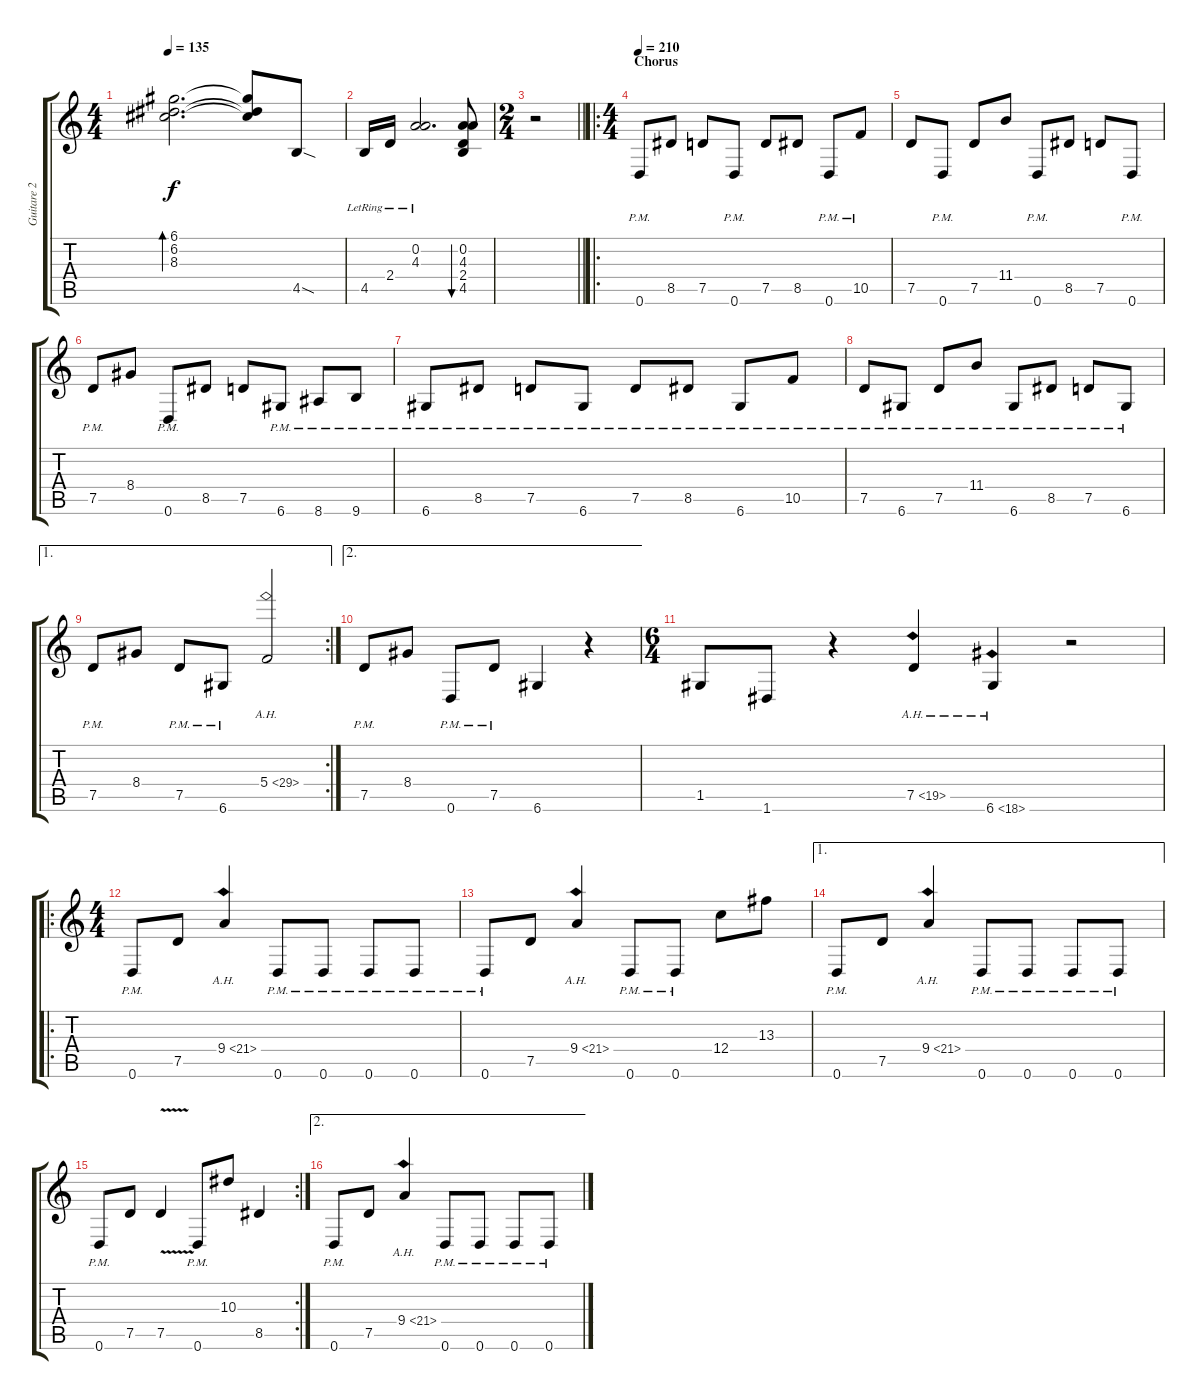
\track ("Guitare 2" "Guitare 2") {instrument distortionguitar}
\staff {score tabs}
\tuning (D4 A3 F3 C3 G2 D2) {hide}
\ts (4 4)
\tempo 135
\clef g2
\ks c
(6.1 6.2 8.3).2{d bd 30 dy f} (6.1{t} 6.2{t} 8.3{t}).8 4.5{sod}.8 |
4.5{lr}.16 2.4{lr}.16 (0.2{lr} 4.3{lr}).2{d} (0.2 4.3 2.4 4.5).8{bu 30} |
\ts (2 4)
\barLineRight lightlight
r.2 |
\ro
\ts (4 4)
\section ("" "Chorus")
\tempo 210
0.6{pm}.8 8.5.8 7.5.8 0.6{pm}.8 7.5.8 8.5.8 0.6{pm}.8 10.5{pm}.8 |
7.5.8 0.6{pm}.8 7.5.8 11.4.8 0.6{pm}.8 8.5.8 7.5.8 0.6{pm}.8 |
7.5{pm}.8 8.4.8 0.6{pm}.8 8.5.8 7.5.8 6.6{pm}.8 8.6{pm}.8 9.6{pm}.8 |
6.6{pm}.8 8.5{pm}.8 7.5{pm}.8 6.6{pm}.8 7.5{pm}.8 8.5{pm}.8 6.6{pm}.8 10.5{pm}.8 |
7.5{pm}.8 6.6{pm}.8 7.5{pm}.8 11.4{pm}.8 6.6{pm}.8 8.5{pm}.8 7.5{pm}.8 6.6{pm}.8 |
\ae 1
\rc 2
7.5{pm}.8 8.4.8 7.5{pm}.8 6.6{pm}.8 5.4{ah 24}.2 |
\ae 2
7.5{pm}.8 8.4.8 0.6{pm}.8 7.5{pm}.8 6.6.4 r.4 |
\ts (6 4)
1.5.8 1.6.8 r.4 7.5{ah 12}.4 6.6{ah 12}.4 r.2 |
\ro
\ts (4 4)
0.6{pm}.8 7.5.8 9.4{ah 12}.4 0.6{pm}.8 0.6{pm}.8 0.6{pm}.8 0.6{pm}.8 |
0.6{pm}.8 7.5.8 9.4{ah 12}.4 0.6{pm}.8 0.6{pm}.8 12.4.8 13.3.8 |
\ae 1
0.6{pm}.8 7.5.8 9.4{ah 12}.4 0.6{pm}.8 0.6{pm}.8 0.6{pm}.8 0.6{pm}.8 |
\rc 2
0.6{pm}.8 7.5.8 7.5{v}.4 0.6{pm}.8 10.3.8 8.5.4 |
\ae 2
0.6{pm}.8 7.5.8 9.4{ah 12}.4 0.6{pm}.8 0.6{pm}.8 0.6{pm}.8 0.6{pm}.8
